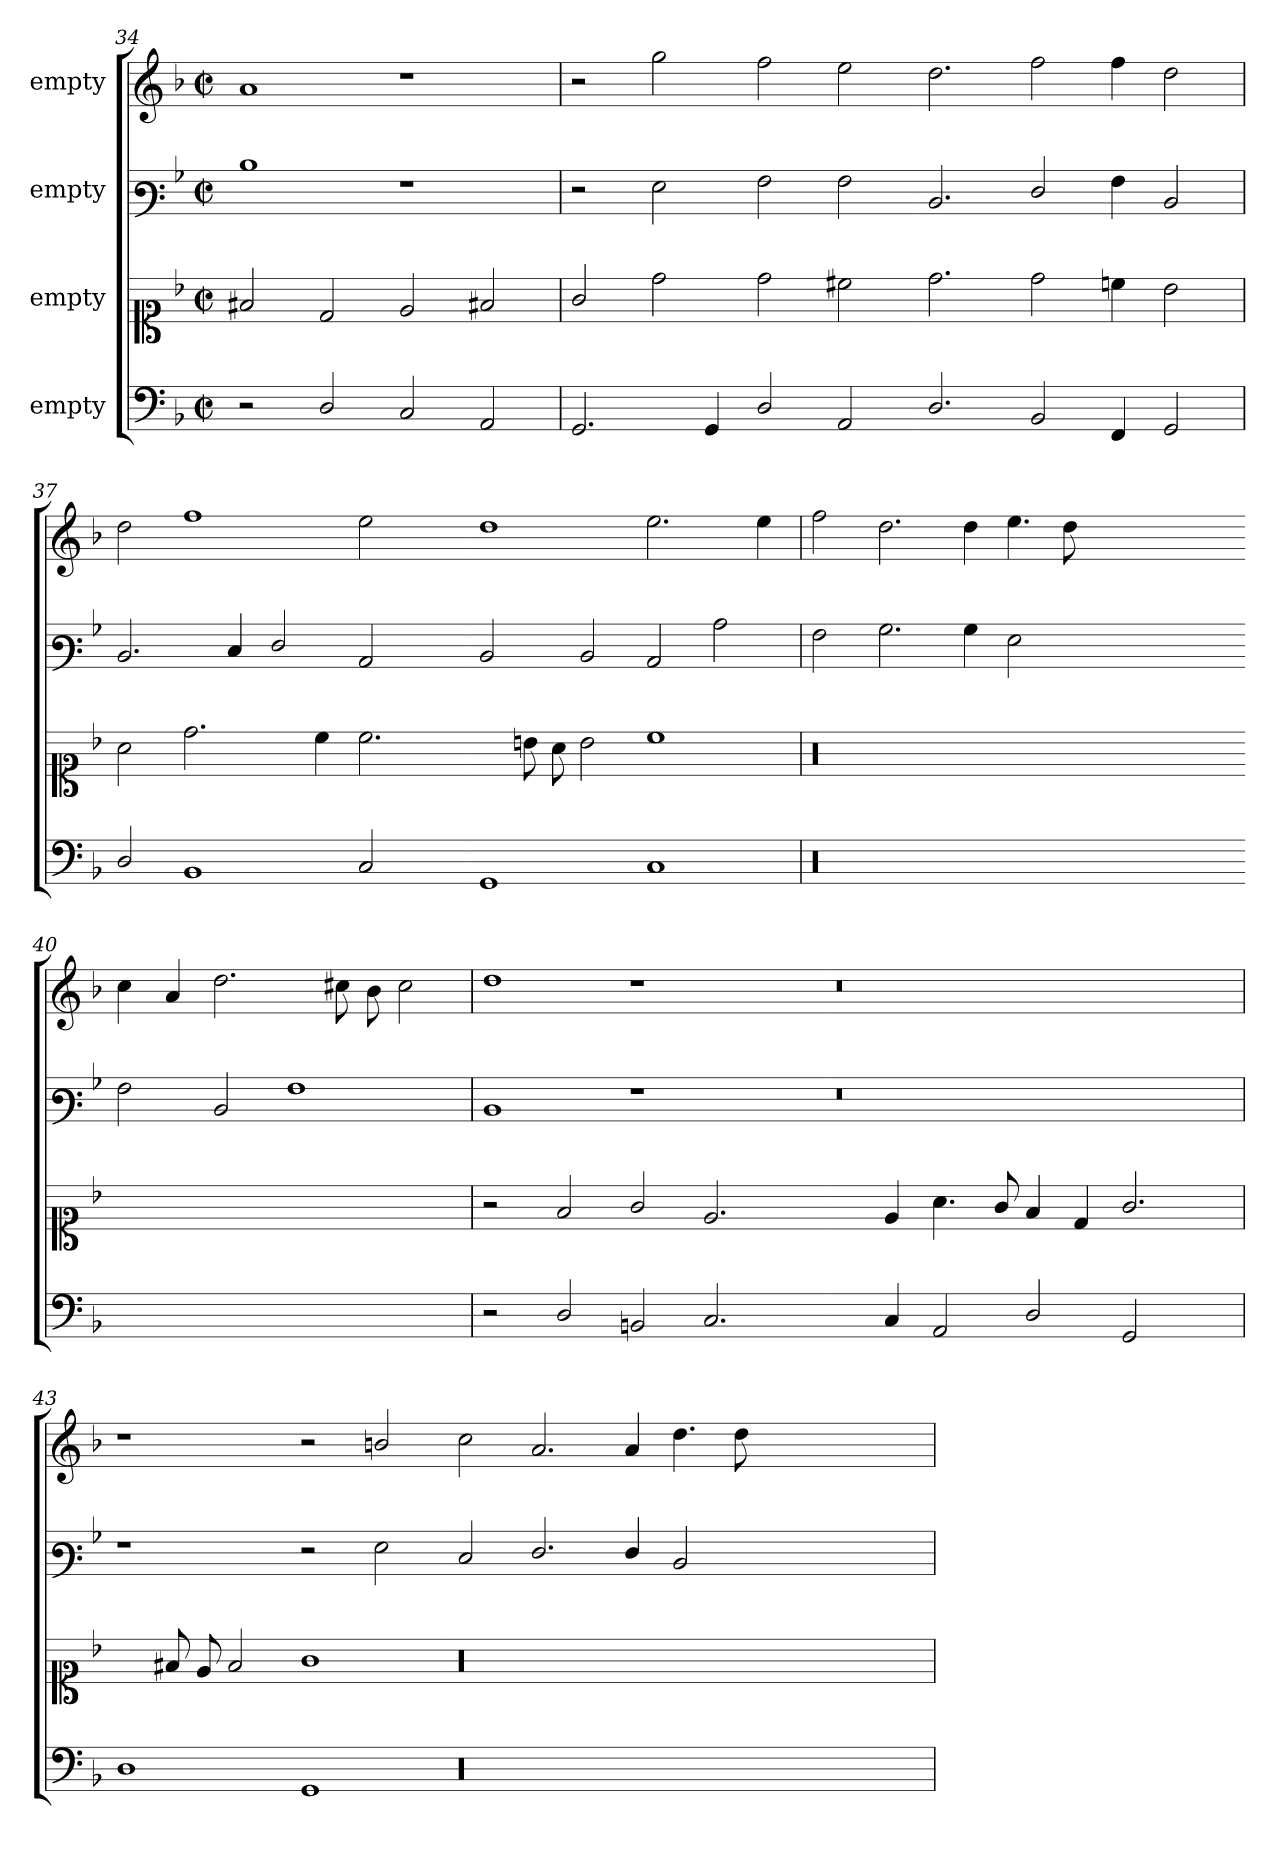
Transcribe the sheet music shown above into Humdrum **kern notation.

**kern	**kern	**kern	**kern
*part4	*part3	*part2	*part1
*staff4	*staff3	*staff2	*staff1
*I"empty	*I"empty	*I"empty	*I"empty
*clefF4	*clefC1	*clefF3	*clefG2
*k[b-]	*k[b-]	*k[b-]	*k[b-]
*F:	*F:	*F:	*F:
*M2/1	*M2/1	*M2/1	*M2/1
*met(c|)	*met(c|)	*met(c|)	*met(c|)
=34	=34	=34	=34
2r	2f#X/	1d	1a
2D/	2d/	.	.
2C/	2e/	1r	1r
2AA/	2f#X/	.	.
=35	=35	=35	=35
2.GG/	2g/	2r	2r
.	2dd\	2G\	2gg\
4GG/	.	.	.
2D/	2dd\	2A\	2ff\
2AA/	2cc#X\	2A\	2ee\
=36-	=36-	=36-	=36-
2.D/	2.dd\	2.D/	2.dd\
2BB-/	2dd\	2F/	2ff\
4FF/	4ccn\	4A\	4ff\
2GG/	2b-\	2D/	2dd\
=37	=37	=37	=37
2D/	2a\	2.D/	2dd\
1BB-	2.dd\	.	1ff
.	.	4E/	.
.	.	2F/	.
.	4cc\	.	.
2C/	2.cc\	2C/	2ee\
4ryy	.	4ryy	4ryy
=38-	=38-	=38-	=38-
1GG	4ryy	2D/	1dd
.	8bn\	.	.
.	8a\	.	.
.	2b\	2D/	.
1C	1cc	2C/	2.ee\
.	.	2c\	.
.	.	.	4ee\
=39	=39	=39	=39
00r	00r	2A\	2ff\
.	.	2.B-\	2.dd\
.	.	4B-\	4dd\
.	.	2G\	4.ee\
.	.	.	8dd\
.	.	0ryy	0ryy
=40-	=40-	=40-	=40-
0ryy	0ryy	2A\	4cc\
.	.	.	4a/
.	.	2D/	2.dd\
.	.	1A	.
.	.	.	8cc#X\
.	.	.	8b-\
.	.	.	2cc#\
=41	=41	=41	=41
2r	2r	1D	1dd
2D/	2f/	.	.
2BBn/	2g/	1r	1r
2.C/	2.e/	.	.
.	.	4ryy	4ryy
=42-	=42-	=42-	=42-
4ryy	4ryy	0r	0r
4C/	4e/	.	.
2AA/	4.a\	.	.
.	8g/	.	.
2D/	4f/	.	.
.	4d/	.	.
2GG/	2.g/	.	.
4ryy	.	4ryy	4ryy
=43	=43	=43	=43
1D	4ryy	1r	1r
.	8f#X/	.	.
.	8e/	.	.
.	2f#/	.	.
1GG	1g	2r	2r
.	.	2G\	2bn/
=44-	=44-	=44-	=44-
00r	00r	2E/	2cc\
.	.	2.F/	2.a/
.	.	4F/	4a/
.	.	2D/	4.dd\
.	.	.	8dd\
.	.	0ryy	0ryy
=	=	=	=
*-	*-	*-	*-
